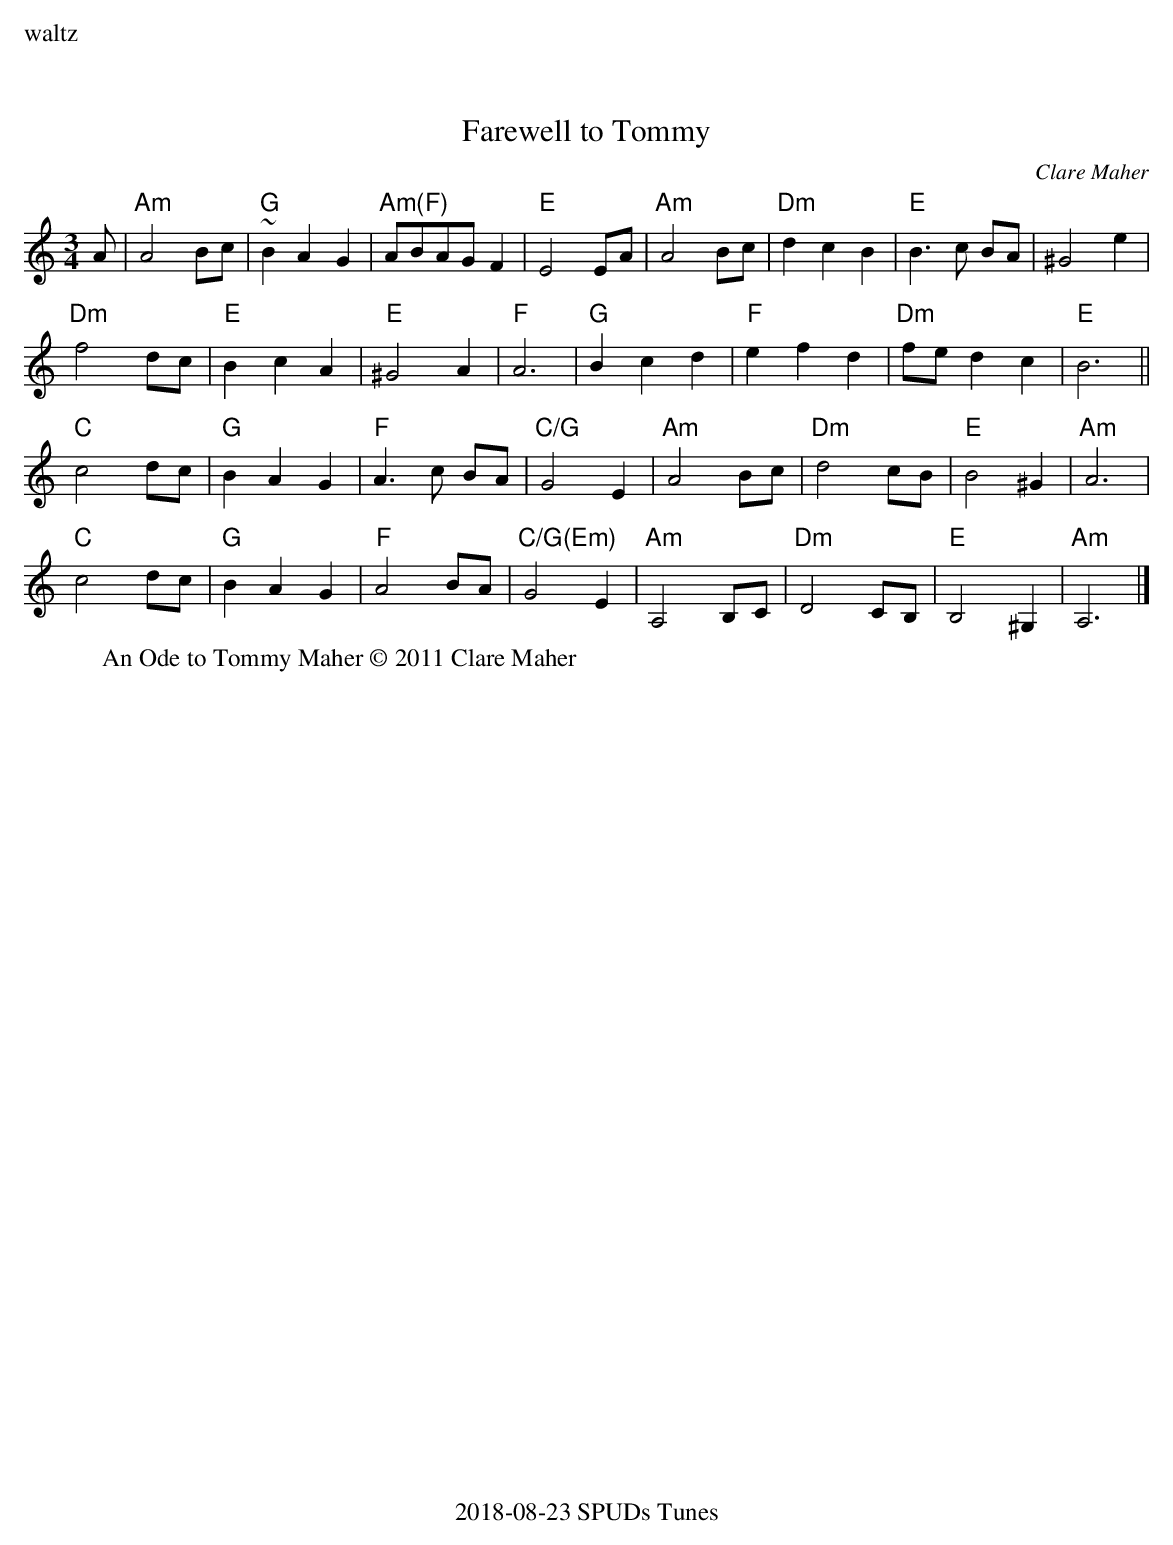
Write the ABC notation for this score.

X:1
%%text waltz
T:Farewell to Tommy
M:3/4
C:Clare Maher
L:1/8
K:Am
A| "Am" A4 Bc| "G" ~B2 A2 G2|"Am(F)" ABAG F2| "E" E4 EA|\
"Am" A4 Bc| "Dm" d2 c2B2|"E" B3c BA|^G4 e2|
"Dm" f4dc|"E" B2 c2 A2|"E" ^G4 A2|"F"A6|\
"G" B2 c2d2|"F" e2 f2 d2|"Dm" fe d2c2|"E" B6||
"C" c4 dc|"G" B2 A2G2|"F" A3c BA| "C/G" G4E2|\
"Am"  A4 Bc|"Dm" d4 cB|"E" B4^G2|"Am" A6|
"C" c4 dc|"G" B2 A2G2|"F" A4 BA| "C/G(Em)" G4E2|\
"Am" A,4 B,C|"Dm" D4 CB,|"E" B,4^G,2|"Am" A,6|]
W: An Ode to Tommy Maher © 2011 Clare Maher
